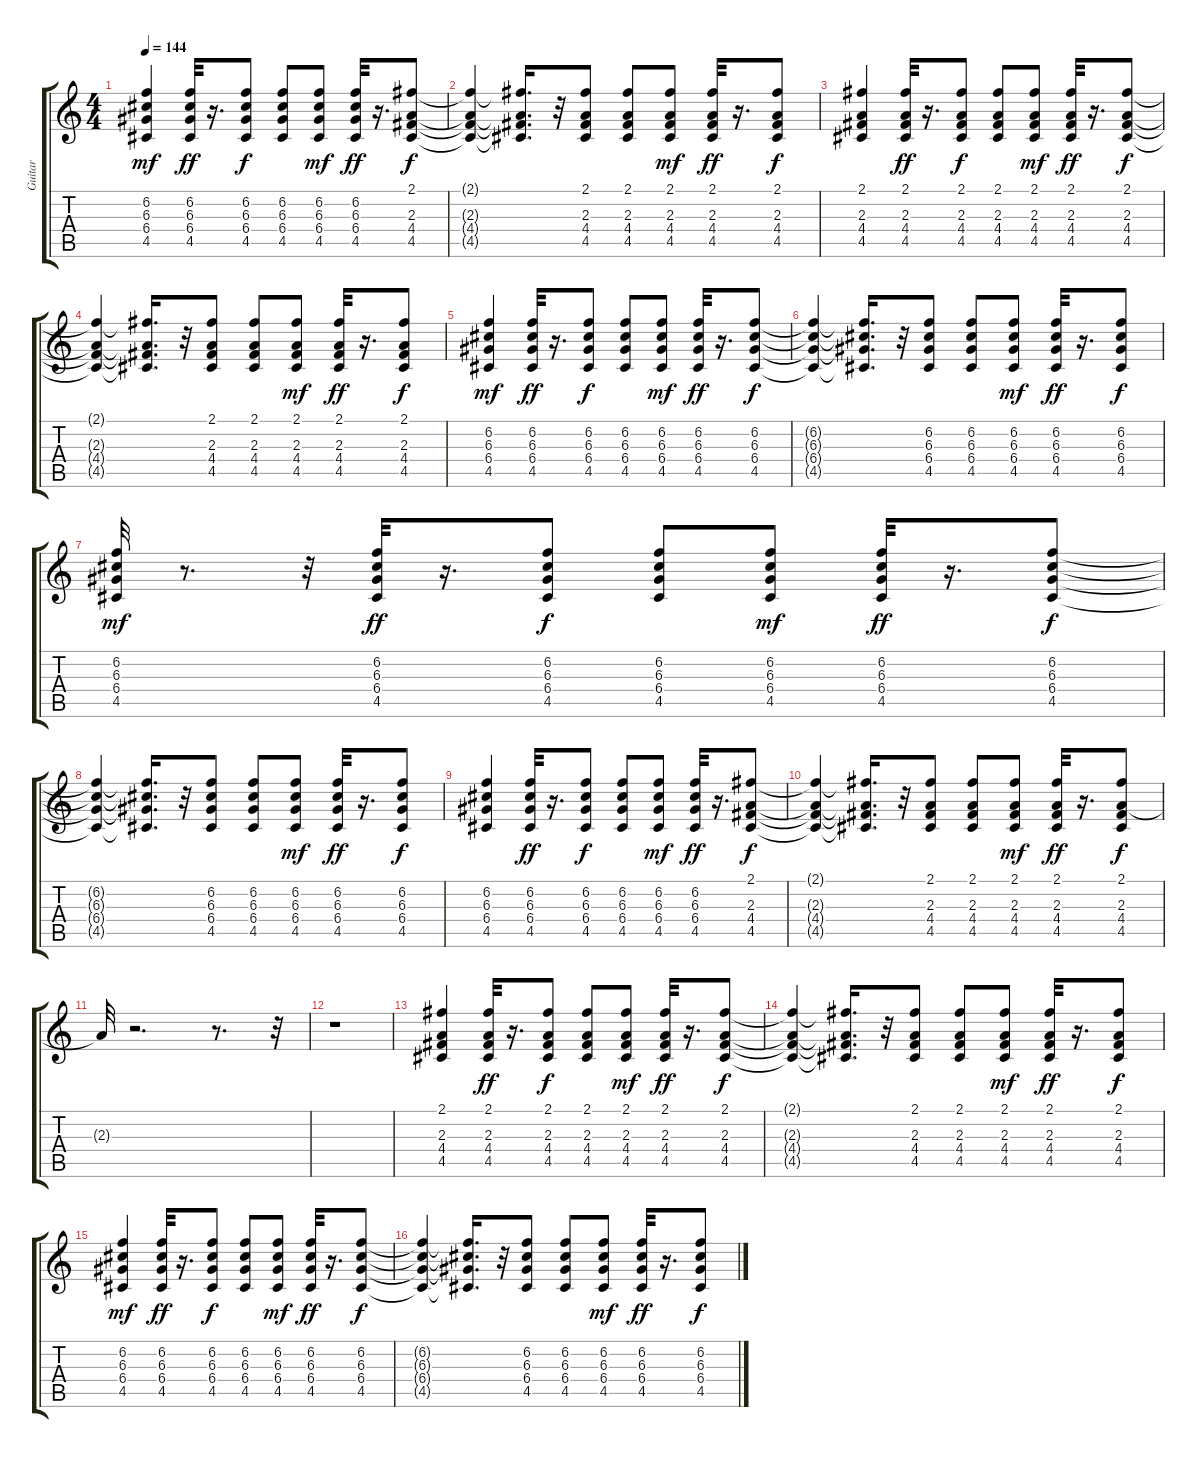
\track ("Guitar" "Guitar") {instrument acousticguitarsteel}
\staff {score tabs}
\tuning (E4 B3 G3 D3 A2 E2) {hide}
\ts (4 4)
\tempo 144
\clef g2
\ks c
(6.2 6.3 6.4 4.5).4{dy mf} (6.2 6.3 6.4 4.5).32{dy ff} r.16{d} (6.2 6.3 6.4 4.5).8{dy f} (6.2 6.3 6.4 4.5).8 (6.2 6.3 6.4 4.5).8{dy mf} (6.2 6.3 6.4 4.5).32{dy ff} r.16{d} (2.1 2.3 4.4 4.5).8{dy f} |
(2.1{t} 2.3{t} 4.4{t} 4.5{t}).4 (2.1{t} 2.3{t} 4.4{t} 4.5{t}).16{d} r.32 (2.1 2.3 4.4 4.5).8 (2.1 2.3 4.4 4.5).8 (2.1 2.3 4.4 4.5).8{dy mf} (2.1 2.3 4.4 4.5).32{dy ff} r.16{d} (2.1 2.3 4.4 4.5).8{dy f} |
(2.1 2.3 4.4 4.5).4 (2.1 2.3 4.4 4.5).32{dy ff} r.16{d} (2.1 2.3 4.4 4.5).8{dy f} (2.1 2.3 4.4 4.5).8 (2.1 2.3 4.4 4.5).8{dy mf} (2.1 2.3 4.4 4.5).32{dy ff} r.16{d} (2.1 2.3 4.4 4.5).8{dy f} |
(2.1{t} 2.3{t} 4.4{t} 4.5{t}).4 (2.1{t} 2.3{t} 4.4{t} 4.5{t}).16{d} r.32 (2.1 2.3 4.4 4.5).8 (2.1 2.3 4.4 4.5).8 (2.1 2.3 4.4 4.5).8{dy mf} (2.1 2.3 4.4 4.5).32{dy ff} r.16{d} (2.1 2.3 4.4 4.5).8{dy f} |
(6.2 6.3 6.4 4.5).4{dy mf} (6.2 6.3 6.4 4.5).32{dy ff} r.16{d} (6.2 6.3 6.4 4.5).8{dy f} (6.2 6.3 6.4 4.5).8 (6.2 6.3 6.4 4.5).8{dy mf} (6.2 6.3 6.4 4.5).32{dy ff} r.16{d} (6.2 6.3 6.4 4.5).8{dy f} |
(6.2{t} 6.3{t} 6.4{t} 4.5{t}).4 (6.2{t} 6.3{t} 6.4{t} 4.5{t}).16{d} r.32 (6.2 6.3 6.4 4.5).8 (6.2 6.3 6.4 4.5).8 (6.2 6.3 6.4 4.5).8{dy mf} (6.2 6.3 6.4 4.5).32{dy ff} r.16{d} (6.2 6.3 6.4 4.5).8{dy f} |
(6.2 6.3 6.4 4.5).32{dy mf} r.8{d} r.32 (6.2 6.3 6.4 4.5).32{dy ff} r.16{d} (6.2 6.3 6.4 4.5).8{dy f} (6.2 6.3 6.4 4.5).8 (6.2 6.3 6.4 4.5).8{dy mf} (6.2 6.3 6.4 4.5).32{dy ff} r.16{d} (6.2 6.3 6.4 4.5).8{dy f} |
(6.2{t} 6.3{t} 6.4{t} 4.5{t}).4 (6.2{t} 6.3{t} 6.4{t} 4.5{t}).16{d} r.32 (6.2 6.3 6.4 4.5).8 (6.2 6.3 6.4 4.5).8 (6.2 6.3 6.4 4.5).8{dy mf} (6.2 6.3 6.4 4.5).32{dy ff} r.16{d} (6.2 6.3 6.4 4.5).8{dy f} |
(6.2 6.3 6.4 4.5).4 (6.2 6.3 6.4 4.5).32{dy ff} r.16{d} (6.2 6.3 6.4 4.5).8{dy f} (6.2 6.3 6.4 4.5).8 (6.2 6.3 6.4 4.5).8{dy mf} (6.2 6.3 6.4 4.5).32{dy ff} r.16{d} (2.1 2.3 4.4 4.5).8{dy f} |
(2.1{t} 2.3{t} 4.4{t} 4.5{t}).4 (2.1{t} 2.3{t} 4.4{t} 4.5{t}).16{d} r.32 (2.1 2.3 4.4 4.5).8 (2.1 2.3 4.4 4.5).8 (2.1 2.3 4.4 4.5).8{dy mf} (2.1 2.3 4.4 4.5).32{dy ff} r.16{d} (2.1 2.3 4.4 4.5).8{dy f} |
2.3{t}.32 r.2{d} r.8{d} r.32 |
r.1 |
(2.1 2.3 4.4 4.5).4 (2.1 2.3 4.4 4.5).32{dy ff} r.16{d} (2.1 2.3 4.4 4.5).8{dy f} (2.1 2.3 4.4 4.5).8 (2.1 2.3 4.4 4.5).8{dy mf} (2.1 2.3 4.4 4.5).32{dy ff} r.16{d} (2.1 2.3 4.4 4.5).8{dy f} |
(2.1{t} 2.3{t} 4.4{t} 4.5{t}).4 (2.1{t} 2.3{t} 4.4{t} 4.5{t}).16{d} r.32 (2.1 2.3 4.4 4.5).8 (2.1 2.3 4.4 4.5).8 (2.1 2.3 4.4 4.5).8{dy mf} (2.1 2.3 4.4 4.5).32{dy ff} r.16{d} (2.1 2.3 4.4 4.5).8{dy f} |
(6.2 6.3 6.4 4.5).4{dy mf} (6.2 6.3 6.4 4.5).32{dy ff} r.16{d} (6.2 6.3 6.4 4.5).8{dy f} (6.2 6.3 6.4 4.5).8 (6.2 6.3 6.4 4.5).8{dy mf} (6.2 6.3 6.4 4.5).32{dy ff} r.16{d} (6.2 6.3 6.4 4.5).8{dy f} |
(6.2{t} 6.3{t} 6.4{t} 4.5{t}).4 (6.2{t} 6.3{t} 6.4{t} 4.5{t}).16{d} r.32 (6.2 6.3 6.4 4.5).8 (6.2 6.3 6.4 4.5).8 (6.2 6.3 6.4 4.5).8{dy mf} (6.2 6.3 6.4 4.5).32{dy ff} r.16{d} (6.2 6.3 6.4 4.5).8{dy f}
